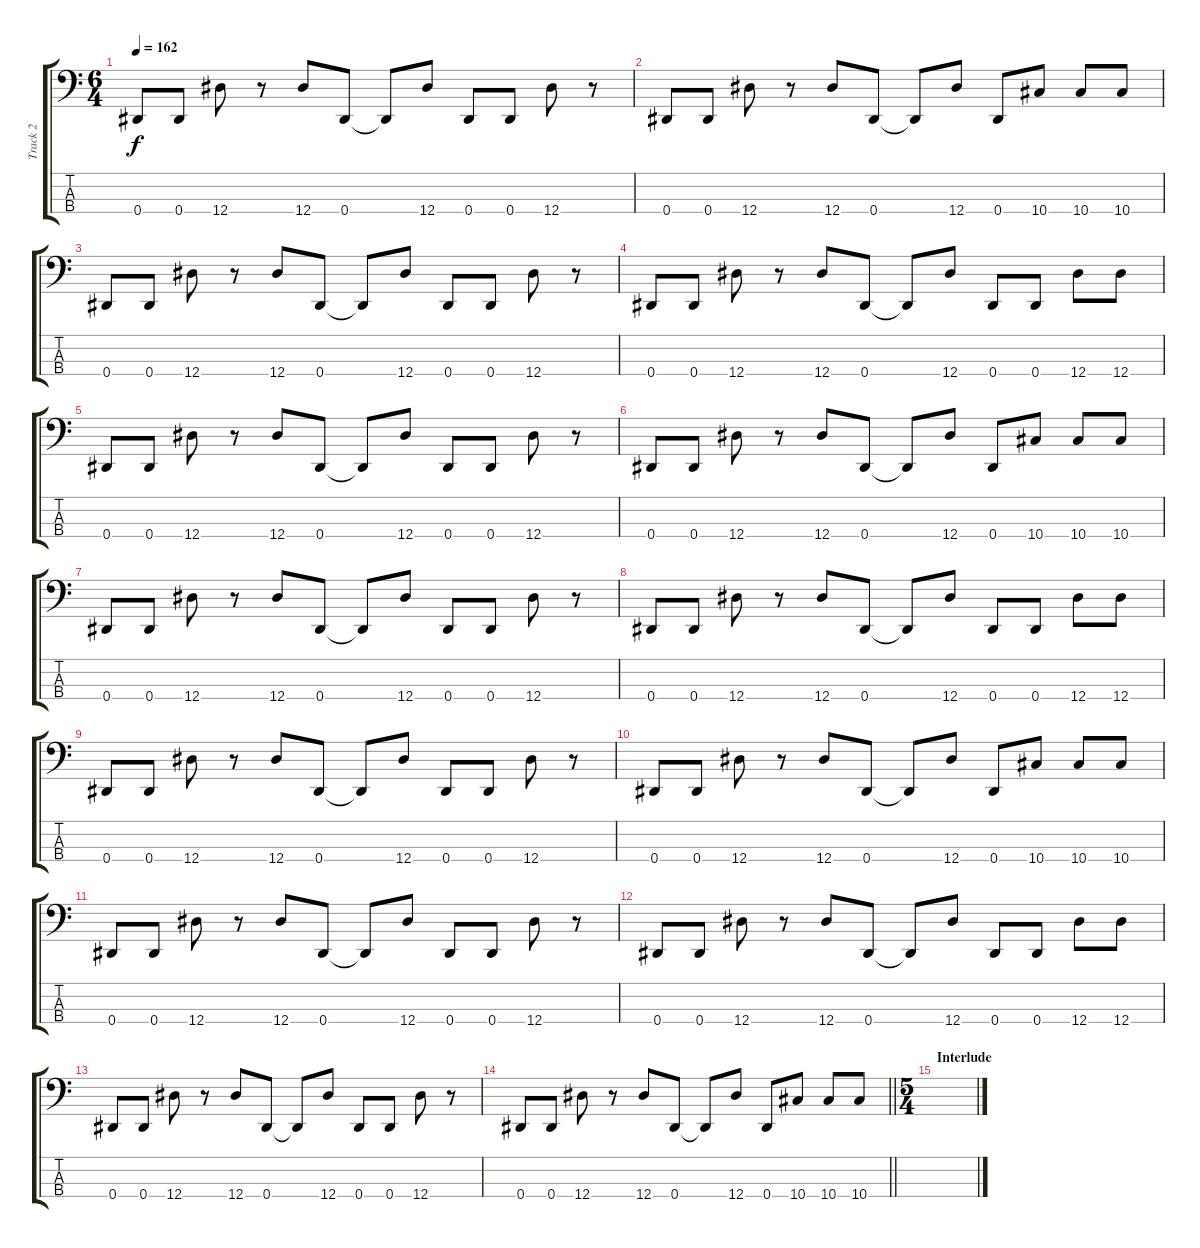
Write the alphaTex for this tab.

\track ("Track 2" "Track 2") {instrument electricbasspick}
\staff {score tabs}
\tuning (Gb2 Db2 Ab1 Eb1) {hide}
\ts (6 4)
\tempo 162
\clef f4
\ks c
0.4.8{dy f} 0.4.8 12.4.8 r.8 12.4.8 0.4.8 0.4{t}.8 12.4.8 0.4.8 0.4.8 12.4.8 r.8 |
0.4.8 0.4.8 12.4.8 r.8 12.4.8 0.4.8 0.4{t}.8 12.4.8 0.4.8 10.4.8 10.4.8 10.4.8 |
0.4.8 0.4.8 12.4.8 r.8 12.4.8 0.4.8 0.4{t}.8 12.4.8 0.4.8 0.4.8 12.4.8 r.8 |
0.4.8 0.4.8 12.4.8 r.8 12.4.8 0.4.8 0.4{t}.8 12.4.8 0.4.8 0.4.8 12.4.8 12.4.8 |
0.4.8 0.4.8 12.4.8 r.8 12.4.8 0.4.8 0.4{t}.8 12.4.8 0.4.8 0.4.8 12.4.8 r.8 |
0.4.8 0.4.8 12.4.8 r.8 12.4.8 0.4.8 0.4{t}.8 12.4.8 0.4.8 10.4.8 10.4.8 10.4.8 |
0.4.8 0.4.8 12.4.8 r.8 12.4.8 0.4.8 0.4{t}.8 12.4.8 0.4.8 0.4.8 12.4.8 r.8 |
0.4.8 0.4.8 12.4.8 r.8 12.4.8 0.4.8 0.4{t}.8 12.4.8 0.4.8 0.4.8 12.4.8 12.4.8 |
0.4.8 0.4.8 12.4.8 r.8 12.4.8 0.4.8 0.4{t}.8 12.4.8 0.4.8 0.4.8 12.4.8 r.8 |
0.4.8 0.4.8 12.4.8 r.8 12.4.8 0.4.8 0.4{t}.8 12.4.8 0.4.8 10.4.8 10.4.8 10.4.8 |
0.4.8 0.4.8 12.4.8 r.8 12.4.8 0.4.8 0.4{t}.8 12.4.8 0.4.8 0.4.8 12.4.8 r.8 |
0.4.8 0.4.8 12.4.8 r.8 12.4.8 0.4.8 0.4{t}.8 12.4.8 0.4.8 0.4.8 12.4.8 12.4.8 |
0.4.8 0.4.8 12.4.8 r.8 12.4.8 0.4.8 0.4{t}.8 12.4.8 0.4.8 0.4.8 12.4.8 r.8 |
\barLineRight lightlight
0.4.8 0.4.8 12.4.8 r.8 12.4.8 0.4.8 0.4{t}.8 12.4.8 0.4.8 10.4.8 10.4.8 10.4.8 |
\ts (5 4)
\section ("" "Interlude")
